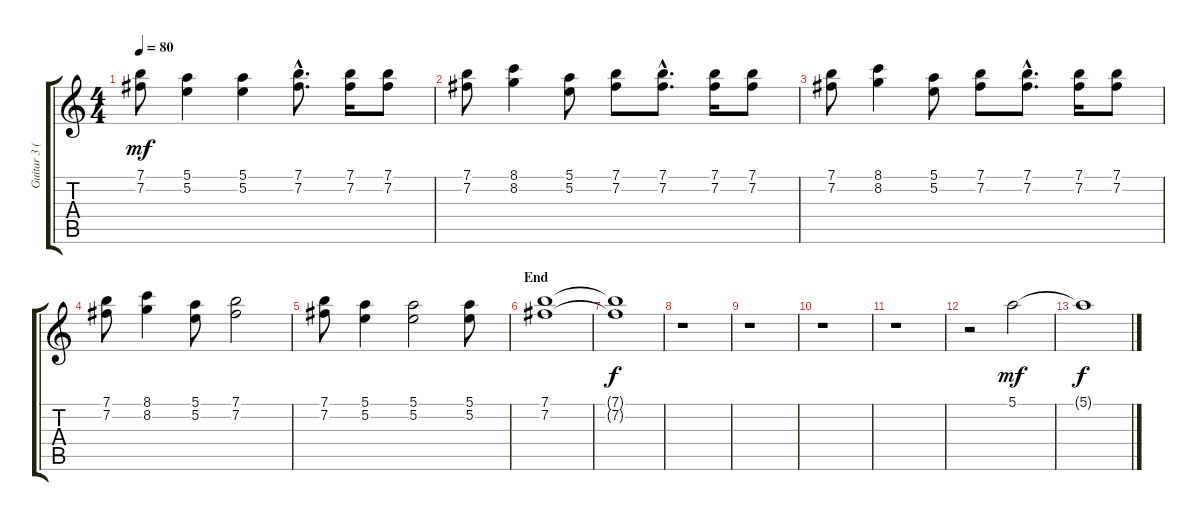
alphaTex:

\track ("Guitar 3 (Solo)" "Guitar 3 (") {instrument overdrivenguitar}
\staff {score tabs}
\tuning (E4 B3 G3 D3 A2 E2) {hide}
\ts (4 4)
\tempo 80
\clef g2
\ks c
(7.1 7.2).8{dy mf} (5.1 5.2).4 (5.1 5.2).4 (7.1{hac} 7.2{hac}).8{d} (7.1 7.2).16 (7.1 7.2).8 |
(7.1 7.2).8 (8.1 8.2).4 (5.1 5.2).8 (7.1 7.2).8 (7.1{hac} 7.2{hac}).8{d} (7.1 7.2).16 (7.1 7.2).8 |
(7.1 7.2).8 (8.1 8.2).4 (5.1 5.2).8 (7.1 7.2).8 (7.1{hac} 7.2{hac}).8{d} (7.1 7.2).16 (7.1 7.2).8 |
(7.1 7.2).8 (8.1 8.2).4 (5.1 5.2).8 (7.1 7.2).2 |
(7.1 7.2).8 (5.1 5.2).4 (5.1 5.2).2 (5.1 5.2).8 |
\section ("" "End")
(7.1 7.2).1{volume 13} |
(7.1{t} 7.2{t}).1{dy f volume 12} |
r.1 |
r.1 |
r.1 |
r.1 |
r.2 5.1.2{dy mf volume 9} |
5.1{t}.1{dy f}
